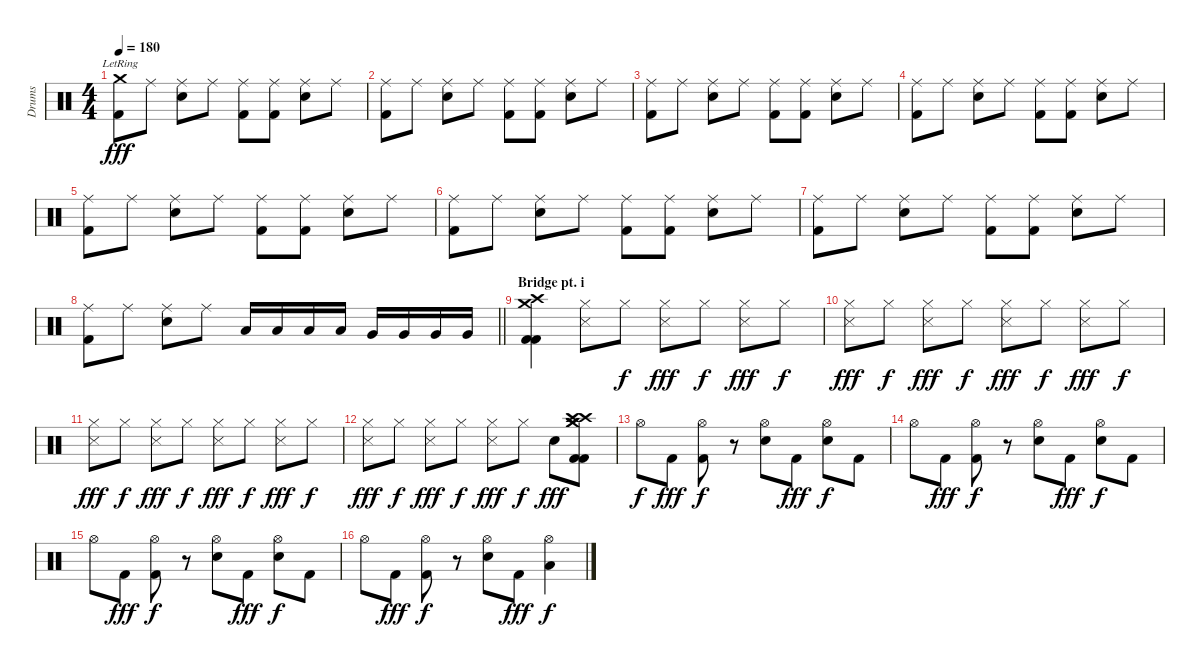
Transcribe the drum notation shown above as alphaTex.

\track ("Drums" "Drums") {instrument percussion}
\staff {score}
\articulation defaults
\ts (4 4)
\section ("" "")
\tempo 180
\clef neutral
\ks c
("Crash medium (hit)"{lr} "Kick (hit) 2").8{dy fff} "Ride (middle)".8 ("Ride (middle)" "Electric Snare (hit)").8 "Ride (middle)".8 ("Ride (middle)" "Kick (hit) 2").8 ("Ride (middle)" "Kick (hit) 2").8 ("Ride (middle)" "Electric Snare (hit)").8 "Ride (middle)".8 |
("Ride (middle)" "Kick (hit) 2").8 "Ride (middle)".8 ("Ride (middle)" "Electric Snare (hit)").8 "Ride (middle)".8 ("Ride (middle)" "Kick (hit) 2").8 ("Ride (middle)" "Kick (hit) 2").8 ("Ride (middle)" "Electric Snare (hit)").8 "Ride (middle)".8 |
("Ride (middle)" "Kick (hit) 2").8 "Ride (middle)".8 ("Ride (middle)" "Electric Snare (hit)").8 "Ride (middle)".8 ("Ride (middle)" "Kick (hit) 2").8 ("Ride (middle)" "Kick (hit) 2").8 ("Ride (middle)" "Electric Snare (hit)").8 "Ride (middle)".8 |
("Ride (middle)" "Kick (hit) 2").8 "Ride (middle)".8 ("Ride (middle)" "Electric Snare (hit)").8 "Ride (middle)".8 ("Ride (middle)" "Kick (hit) 2").8 ("Ride (middle)" "Kick (hit) 2").8 ("Ride (middle)" "Electric Snare (hit)").8 "Ride (middle)".8 |
("Ride (middle)" "Kick (hit) 2").8 "Ride (middle)".8 ("Ride (middle)" "Electric Snare (hit)").8 "Ride (middle)".8 ("Ride (middle)" "Kick (hit) 2").8 ("Ride (middle)" "Kick (hit) 2").8 ("Ride (middle)" "Electric Snare (hit)").8 "Ride (middle)".8 |
("Ride (middle)" "Kick (hit) 2").8 "Ride (middle)".8 ("Ride (middle)" "Electric Snare (hit)").8 "Ride (middle)".8 ("Ride (middle)" "Kick (hit) 2").8 ("Ride (middle)" "Kick (hit) 2").8 ("Ride (middle)" "Electric Snare (hit)").8 "Ride (middle)".8 |
("Ride (middle)" "Kick (hit) 2").8 "Ride (middle)".8 ("Ride (middle)" "Electric Snare (hit)").8 "Ride (middle)".8 ("Ride (middle)" "Kick (hit) 2").8 ("Ride (middle)" "Kick (hit) 2").8 ("Ride (middle)" "Electric Snare (hit)").8 "Ride (middle)".8 |
\barLineRight lightlight
("Ride (middle)" "Kick (hit) 2").8 "Ride (middle)".8 ("Ride (middle)" "Electric Snare (hit)").8 "Ride (middle)".8 "Low Tom (hit)".16 "Low Tom (hit)".16 "Low Tom (hit)".16 "Low Tom (hit)".16 "Very Low Tom (hit)".16 "Very Low Tom (hit)".16 "Very Low Tom (hit)".16 "Very Low Tom (hit)".16 |
\section ("" "Bridge pt. i")
("Crash high (hit)" "Crash medium (hit)" "Kick (hit) 2" "Kick (hit) 2").4 ("Hi-Hat (closed)" "Snare (side stick) 3").8 "Hi-Hat (closed)".8{dy f} ("Hi-Hat (closed)" "Snare (side stick) 3").8{dy fff} "Hi-Hat (closed)".8{dy f} ("Hi-Hat (closed)" "Snare (side stick) 3").8{dy fff} "Hi-Hat (closed)".8{dy f} |
("Hi-Hat (closed)" "Snare (side stick) 3").8{dy fff} "Hi-Hat (closed)".8{dy f} ("Hi-Hat (closed)" "Snare (side stick) 3").8{dy fff} "Hi-Hat (closed)".8{dy f} ("Hi-Hat (closed)" "Snare (side stick) 3").8{dy fff} "Hi-Hat (closed)".8{dy f} ("Hi-Hat (closed)" "Snare (side stick) 3").8{dy fff} "Hi-Hat (closed)".8{dy f} |
("Hi-Hat (closed)" "Snare (side stick) 3").8{dy fff} "Hi-Hat (closed)".8{dy f} ("Hi-Hat (closed)" "Snare (side stick) 3").8{dy fff} "Hi-Hat (closed)".8{dy f} ("Hi-Hat (closed)" "Snare (side stick) 3").8{dy fff} "Hi-Hat (closed)".8{dy f} ("Hi-Hat (closed)" "Snare (side stick) 3").8{dy fff} "Hi-Hat (closed)".8{dy f} |
("Hi-Hat (closed)" "Snare (side stick) 3").8{dy fff} "Hi-Hat (closed)".8{dy f} ("Hi-Hat (closed)" "Snare (side stick) 3").8{dy fff} "Hi-Hat (closed)".8{dy f} ("Hi-Hat (closed)" "Snare (side stick) 3").8{dy fff} "Hi-Hat (closed)".8{dy f} "Electric Snare (hit)".8{dy fff} ("Crash high (hit)" "Crash high (hit)" "Crash medium (hit)" "Crash medium (hit)" "Kick (hit) 2" "Kick (hit) 2").8 |
"Hi-Hat (open)".8{dy f} "Kick (hit) 2".8{dy fff} ("Hi-Hat (open)" "Kick (hit) 2").8{dy f} r.8 ("Hi-Hat (open)" "Electric Snare (hit)").8 "Kick (hit) 2".8{dy fff} ("Hi-Hat (open)" "Electric Snare (hit)").8{dy f} "Kick (hit) 2".8 |
"Hi-Hat (open)".8 "Kick (hit) 2".8{dy fff} ("Hi-Hat (open)" "Kick (hit) 2").8{dy f} r.8 ("Hi-Hat (open)" "Electric Snare (hit)").8 "Kick (hit) 2".8{dy fff} ("Hi-Hat (open)" "Electric Snare (hit)").8{dy f} "Kick (hit) 2".8 |
"Hi-Hat (open)".8 "Kick (hit) 2".8{dy fff} ("Hi-Hat (open)" "Kick (hit) 2").8{dy f} r.8 ("Hi-Hat (open)" "Electric Snare (hit)").8 "Kick (hit) 2".8{dy fff} ("Hi-Hat (open)" "Electric Snare (hit)").8{dy f} "Kick (hit) 2".8 |
"Hi-Hat (open)".8 "Kick (hit) 2".8{dy fff} ("Hi-Hat (open)" "Kick (hit) 2").8{dy f} r.8 ("Hi-Hat (open)" "Electric Snare (hit)").8 "Kick (hit) 2".8{dy fff} ("Hi-Hat (open)" "Low Tom (hit)").4{dy f}
